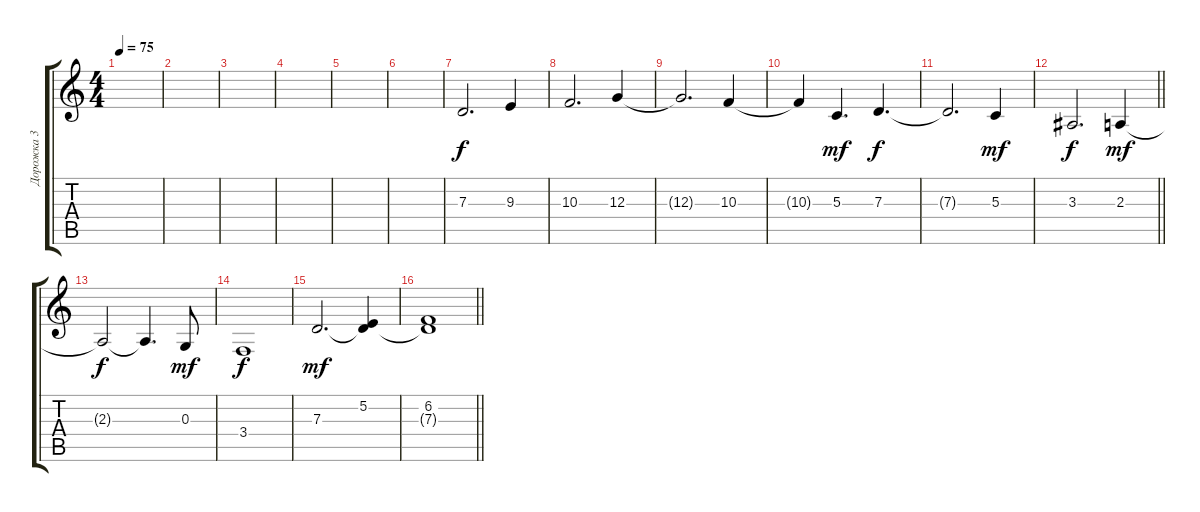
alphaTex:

\track ("Дорожка 3" "Дорожка 3") {instrument flute}
\staff {score tabs}
\tuning (E4 B3 G3 D3 A2 E2) {hide}
\ts (4 4)
\tempo 75
\clef g2
\ks c
|
|
|
|
|
|
7.3.2{d} 9.3.4 |
10.3.2{d} 12.3.4 |
12.3{t}.2{d} 10.3.4 |
10.3{t}.4 5.3.4{d dy mf} 7.3.4{d dy f} |
7.3{t}.2{d} 5.3.4{dy mf} |
\barLineRight lightlight
3.3.2{d dy f} 2.3.4{dy mf} |
2.3{t}.2{dy f} 2.3{t}.4{d} 0.3.8{dy mf} |
3.4.1{dy f} |
7.3.2{d dy mf volume 10} (5.2 7.3{t}).4 |
\barLineRight lightlight
(6.2 7.3{t}).1
